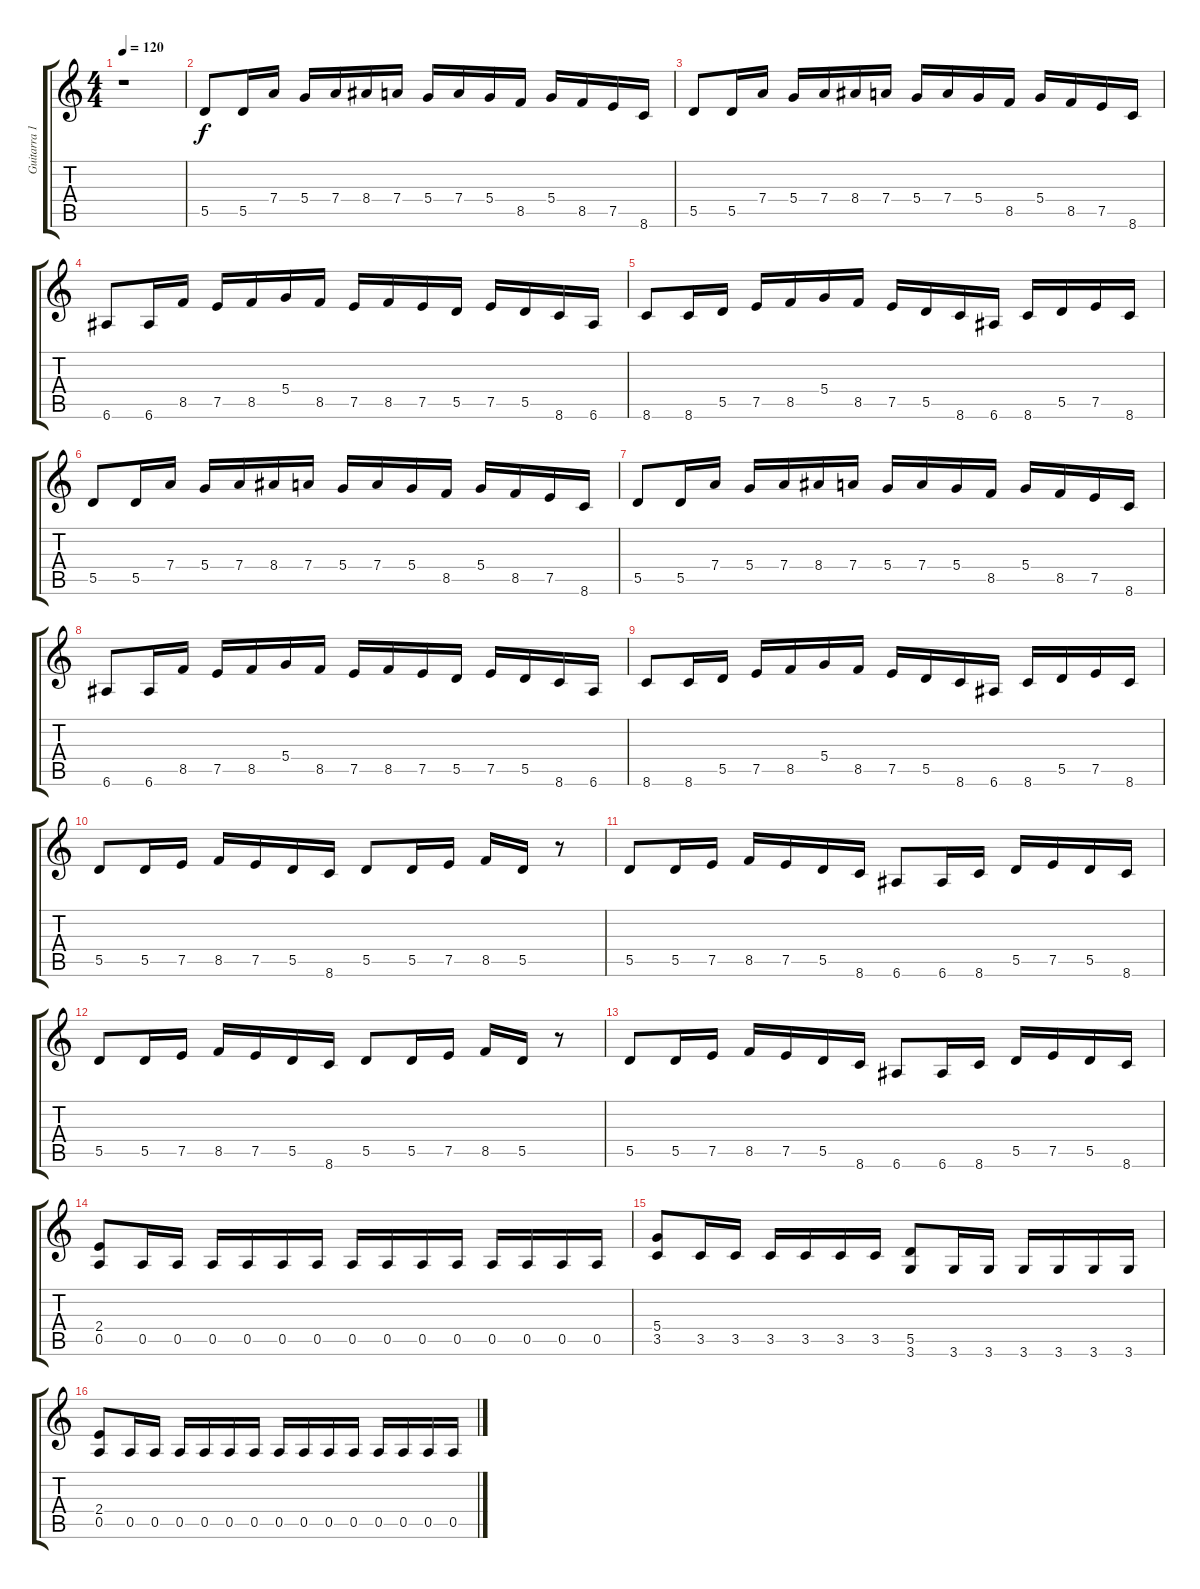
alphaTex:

\track ("Guitarra 1" "Guitarra 1") {instrument distortionguitar}
\staff {score tabs}
\tuning (E4 B3 G3 D3 A2 E2) {hide}
\ts (4 4)
\tempo 120
\clef g2
\ks c
r.1{dy f instrument distortionguitar} |
5.5.8 5.5.16 7.4.16 5.4.16 7.4.16 8.4.16 7.4.16 5.4.16 7.4.16 5.4.16 8.5.16 5.4.16 8.5.16 7.5.16 8.6.16 |
5.5.8 5.5.16 7.4.16 5.4.16 7.4.16 8.4.16 7.4.16 5.4.16 7.4.16 5.4.16 8.5.16 5.4.16 8.5.16 7.5.16 8.6.16 |
6.6.8 6.6.16 8.5.16 7.5.16 8.5.16 5.4.16 8.5.16 7.5.16 8.5.16 7.5.16 5.5.16 7.5.16 5.5.16 8.6.16 6.6.16 |
8.6.8 8.6.16 5.5.16 7.5.16 8.5.16 5.4.16 8.5.16 7.5.16 5.5.16 8.6.16 6.6.16 8.6.16 5.5.16 7.5.16 8.6.16 |
5.5.8 5.5.16 7.4.16 5.4.16 7.4.16 8.4.16 7.4.16 5.4.16 7.4.16 5.4.16 8.5.16 5.4.16 8.5.16 7.5.16 8.6.16 |
5.5.8 5.5.16 7.4.16 5.4.16 7.4.16 8.4.16 7.4.16 5.4.16 7.4.16 5.4.16 8.5.16 5.4.16 8.5.16 7.5.16 8.6.16 |
6.6.8 6.6.16 8.5.16 7.5.16 8.5.16 5.4.16 8.5.16 7.5.16 8.5.16 7.5.16 5.5.16 7.5.16 5.5.16 8.6.16 6.6.16 |
8.6.8 8.6.16 5.5.16 7.5.16 8.5.16 5.4.16 8.5.16 7.5.16 5.5.16 8.6.16 6.6.16 8.6.16 5.5.16 7.5.16 8.6.16 |
5.5.8 5.5.16 7.5.16 8.5.16 7.5.16 5.5.16 8.6.16 5.5.8 5.5.16 7.5.16 8.5.16 5.5.16 r.8 |
5.5.8 5.5.16 7.5.16 8.5.16 7.5.16 5.5.16 8.6.16 6.6.8 6.6.16 8.6.16 5.5.16 7.5.16 5.5.16 8.6.16 |
5.5.8 5.5.16 7.5.16 8.5.16 7.5.16 5.5.16 8.6.16 5.5.8 5.5.16 7.5.16 8.5.16 5.5.16 r.8 |
5.5.8 5.5.16 7.5.16 8.5.16 7.5.16 5.5.16 8.6.16 6.6.8 6.6.16 8.6.16 5.5.16 7.5.16 5.5.16 8.6.16 |
(2.4 0.5).8 0.5.16 0.5.16 0.5.16 0.5.16 0.5.16 0.5.16 0.5.16 0.5.16 0.5.16 0.5.16 0.5.16 0.5.16 0.5.16 0.5.16 |
(5.4 3.5).8 3.5.16 3.5.16 3.5.16 3.5.16 3.5.16 3.5.16 (5.5 3.6).8 3.6.16 3.6.16 3.6.16 3.6.16 3.6.16 3.6.16 |
(2.4 0.5).8 0.5.16 0.5.16 0.5.16 0.5.16 0.5.16 0.5.16 0.5.16 0.5.16 0.5.16 0.5.16 0.5.16 0.5.16 0.5.16 0.5.16
